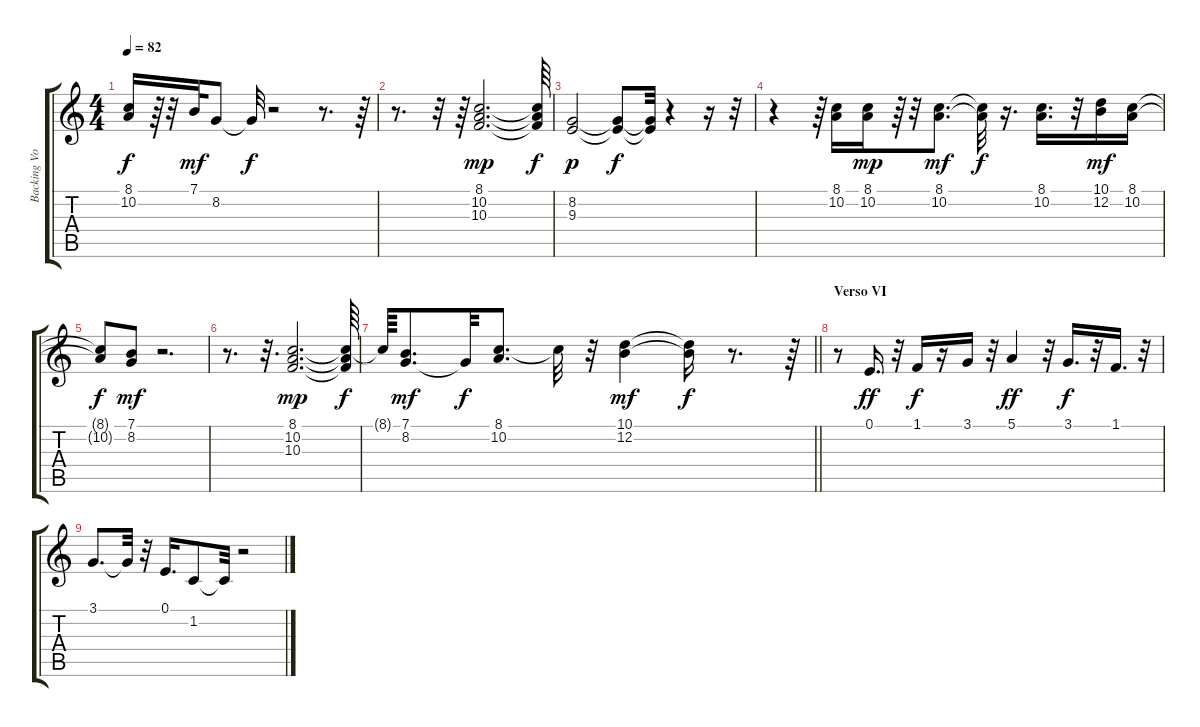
\track ("Backing Vocals" "Backing Vo") {instrument choiraahs}
\staff {score tabs}
\tuning (E4 B3 G3 D3 A2 E2) {hide}
\ts (4 4)
\tempo 82
\clef g2
\ks c
(8.1{t} 10.2{t}).16{dy f} r.64 r.32 7.1.32{dy mf} 8.2.8 8.2{t}.32{dy f} r.2 r.8{d} r.64 |
r.8{d} r.32 r.64 (8.1 10.2 10.3).2{d dy mp instrument voiceoohs} (8.1{t} 10.2{t} 10.3{t}).64{dy f} |
(8.2 9.3).2{dy p} (8.2{t} 9.3{t}).8{dy f} (8.2{t} 9.3{t}).32 r.4 r.16 r.32 |
r.4 r.64 (8.1 10.2).16{instrument choiraahs} (8.1 10.2).16{dy mp} r.64 r.32 (8.1 10.2).8{d dy mf} (8.1{t} 10.2{t}).32{dy f} r.16{d} (8.1 10.2).16{d} r.32 (10.1 12.2).16{dy mf} (8.1 10.2).16 |
(8.1{t} 10.2{t}).8{dy f} (7.1 8.2).8{dy mf} r.2{d} |
r.8{d} r.32{d} (8.1 10.2 10.3).2{d dy mp instrument voiceoohs} (8.1{t} 10.2{t} 10.3{t}).64{dy f} |
\barLineRight lightlight
8.1{t}.64 (7.1 8.2).8{d dy mf} 8.2{t}.32{dy f} (8.1 10.2).8{d} 8.1{t}.32 r.32 (10.1 12.2).4{dy mf} (10.1{t} 12.2{t}).16{dy f} r.8{d} r.64 |
\section ("" "Verso VI")
r.8 0.1.16{d dy ff} r.32 1.1.16{dy f} r.16 3.1.16 r.32 5.1.4{dy ff} r.32 3.1.16{d dy f} r.32 1.1.16{d} r.32 |
3.1.8{d} 3.1{t}.32 r.32 0.1.16{d} 1.2.8 1.2{t}.32 r.2
